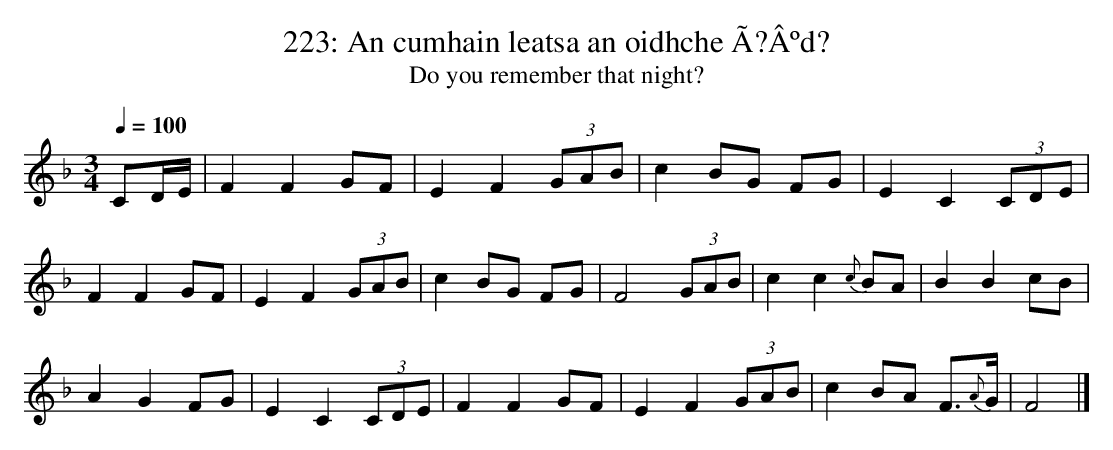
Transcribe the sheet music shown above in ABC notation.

X:1
T:223: An cumhain leatsa an oidhche Ã?Âºd?
T:Do you remember that night?
L:1/8
Q:1/4=100
M:3/4
K:F
CD/E/|F2 F2 GF|E2 F2 (3GAB|c2 BG FG|E2 C2 (3CDE|
F2 F2 GF|E2 F2 (3GAB|c2 BG FG|F4 (3GAB|c2 c2 {c}BA|B2 B2 cB|
A2 G2 FG|E2 C2 (3CDE|F2 F2 GF|E2 F2 (3GAB|c2 BA F3/{A}2G/|F4|]
